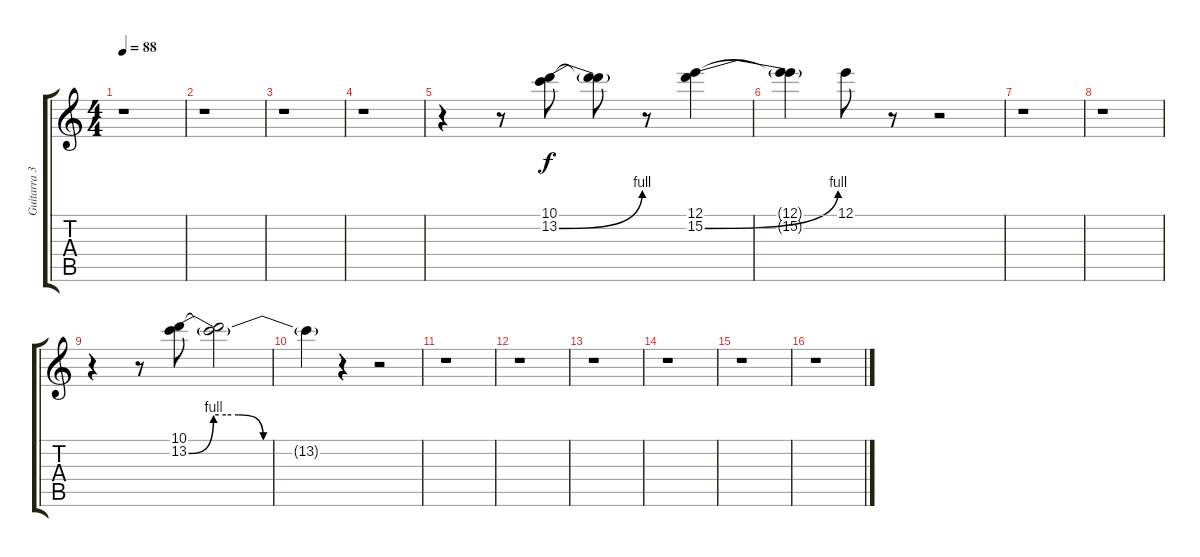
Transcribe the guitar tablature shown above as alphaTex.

\track ("Guitarra 3" "Guitarra 3") {instrument overdrivenguitar}
\staff {score tabs}
\tuning (E4 B3 G3 D3 A2 E2) {hide}
\ts (4 4)
\tempo 88
\clef g2
\ks c
r.1{dy f} |
r.1 |
r.1 |
r.1 |
r.4 r.8 (10.1 13.2{be (bend 0 0 60 4)}).8 (10.1{t} 13.2{t}).8 r.8 (12.1 15.2{be (bend 0 0 60 4)}).4 |
(12.1{t} 15.2{t}).4 12.1.8 r.8 r.2 |
r.1 |
r.1 |
r.4 r.8 (10.1 13.2{be (custom 0 0 10 4 15 4 20 4 30 0 35 0 45 0 60 0)}).8 (10.1{t} 13.2{t}).2 |
13.2{t}.4 r.4 r.2 |
r.1 |
r.1 |
r.1 |
r.1 |
r.1 |
r.1
